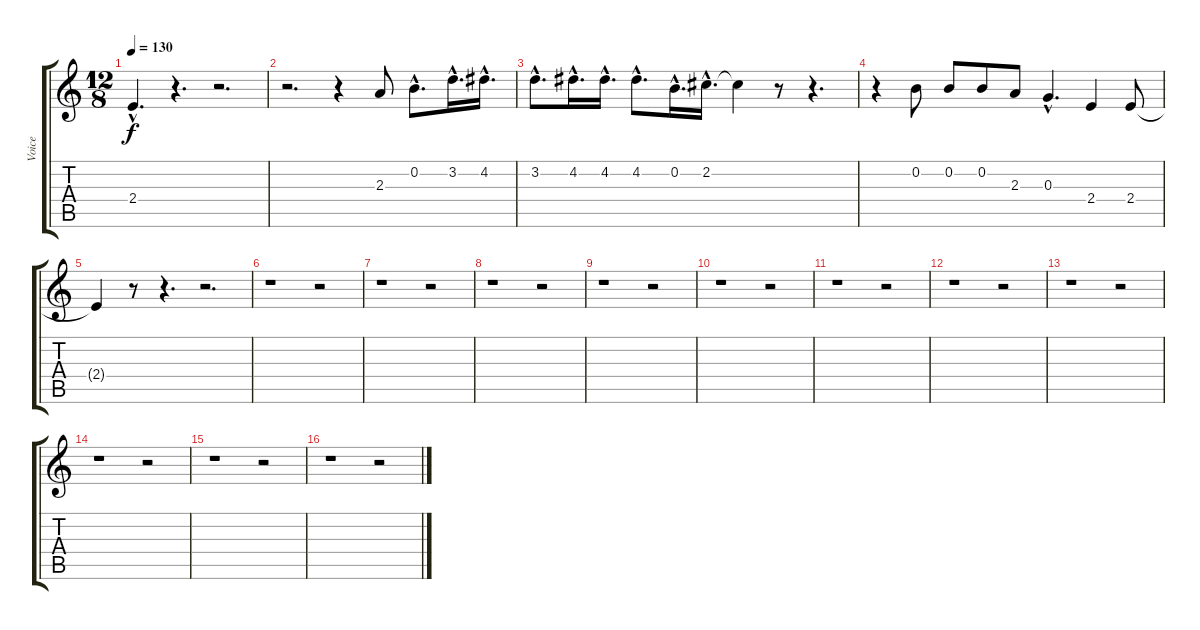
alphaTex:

\track ("Voice" "Voice") {instrument acousticguitarnylon}
\staff {score tabs}
\tuning (E4 B3 G3 D3 A2 E2) {hide}
\ts (12 8)
\tempo 130
\clef g2
\ks c
2.4{hac t}.4{d dy f} r.4{d} r.2{d} |
r.2{d} r.4 2.3.8 0.2{hac}.8{d} 3.2{hac}.16{d} 4.2{hac}.16{d} |
3.2{hac}.8{d} 4.2{hac}.16{d} 4.2{hac}.16{d} 4.2{hac}.8{d} 0.2{hac}.16{d} 2.2{hac}.16{d} 2.2{t}.4 r.8 r.4{d} |
r.4 0.2.8 0.2.8 0.2.8 2.3.8 0.3{hac}.4{d} 2.4.4 2.4.8 |
2.4{t}.4 r.8 r.4{d} r.2{d} |
r.1 r.2 |
r.1 r.2 |
r.1 r.2 |
r.1 r.2 |
r.1 r.2 |
r.1 r.2 |
r.1 r.2 |
r.1 r.2 |
r.1 r.2 |
r.1 r.2 |
r.1 r.2
